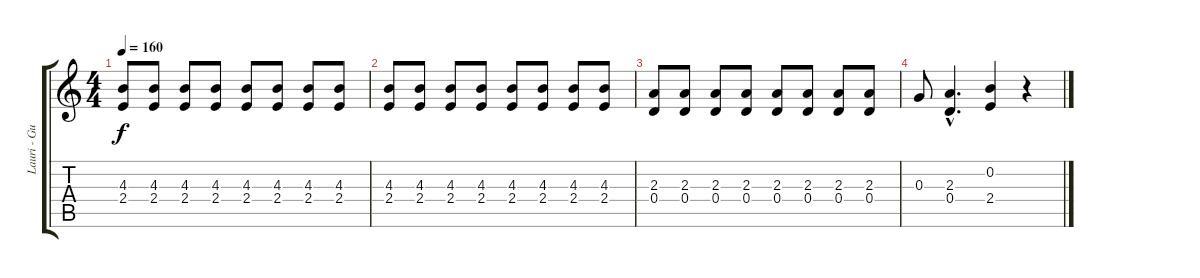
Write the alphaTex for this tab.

\track ("Lauri - Guitar 1" "Lauri - Gu") {instrument distortionguitar}
\staff {score tabs}
\tuning (E4 B3 G3 D3 A2 E2) {hide}
\ts (4 4)
\tempo 160
\clef g2
\ks c
(4.3 2.4).8{dy f} (4.3 2.4).8 (4.3 2.4).8 (4.3 2.4).8 (4.3 2.4).8 (4.3 2.4).8 (4.3 2.4).8 (4.3 2.4).8 |
(4.3 2.4).8 (4.3 2.4).8 (4.3 2.4).8 (4.3 2.4).8 (4.3 2.4).8 (4.3 2.4).8 (4.3 2.4).8 (4.3 2.4).8 |
(2.3 0.4).8 (2.3 0.4).8 (2.3 0.4).8 (2.3 0.4).8 (2.3 0.4).8 (2.3 0.4).8 (2.3 0.4).8 (2.3 0.4).8 |
0.3.8 (2.3{hac} 0.4{hac}).4{d} (0.2 2.4).4 r.4
